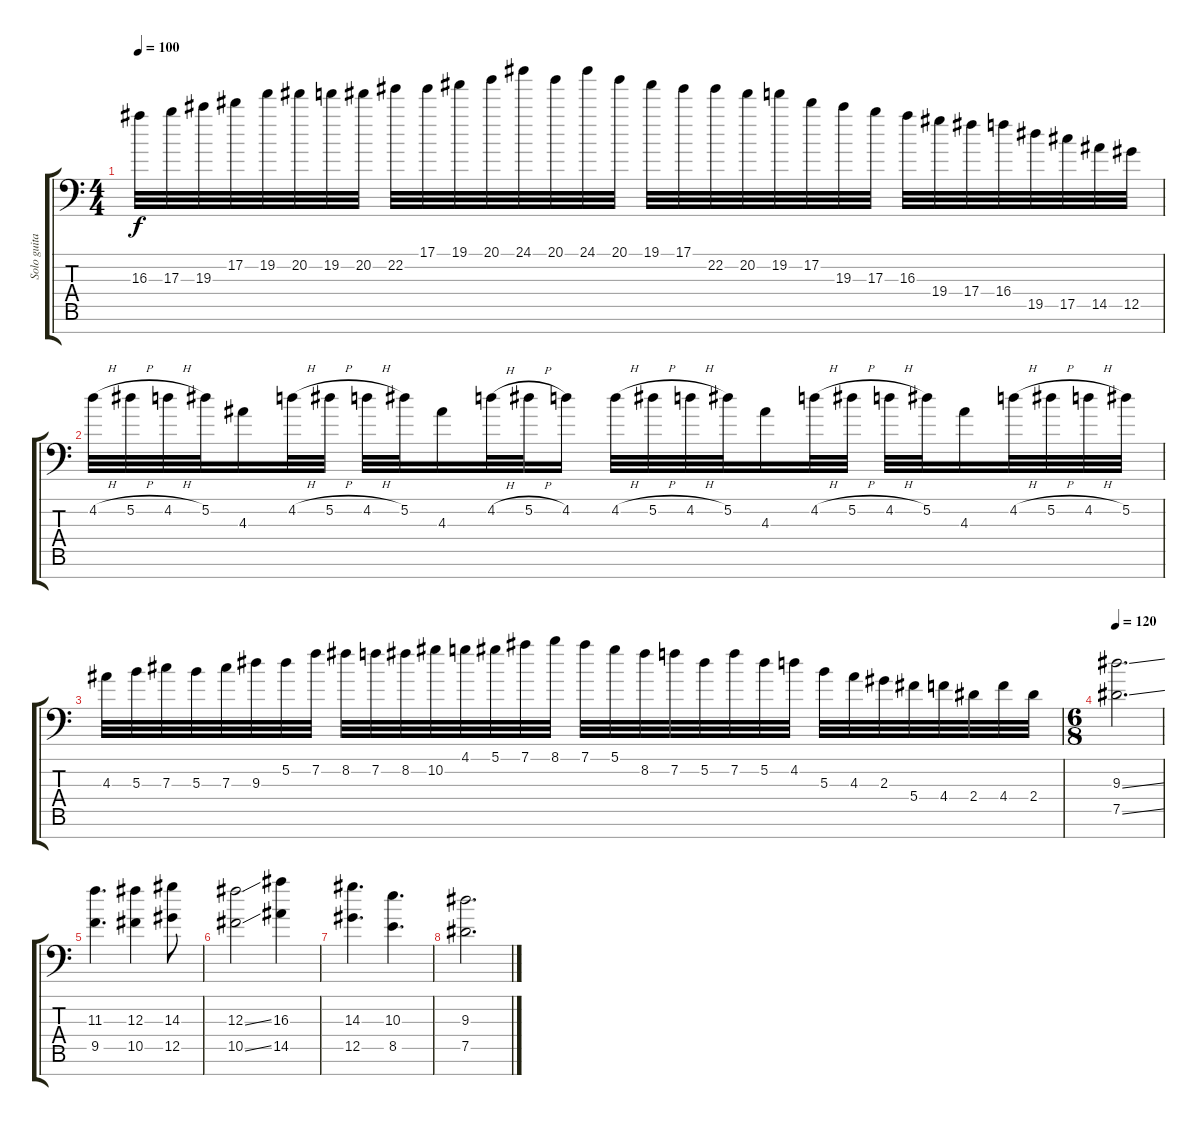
\track ("Solo guitar" "Solo guita") {instrument distortionguitar}
\staff {score tabs}
\tuning (Eb4 Bb3 Gb3 Db3 Ab2 Eb2 Bb1) {hide}
\ts (4 4)
\tempo 100
\clef f4
\ks c
16.3.32{dy f} 17.3.32 19.3.32 17.2.32 19.2.32 20.2.32 19.2.32 20.2.32 22.2.32 17.1.32 19.1.32 20.1.32 24.1.32 20.1.32 24.1.32 20.1.32 19.1.32 17.1.32 22.2.32 20.2.32 19.2.32 17.2.32 19.3.32 17.3.32 16.3.32 19.4.32 17.4.32 16.4.32 19.5.32 17.5.32 14.5.32 12.5.32 |
4.2{h}.32 5.2{h}.32 4.2{h}.32 5.2.32 4.3.16 4.2{h}.32 5.2{h}.32 4.2{h}.32 5.2.32 4.3.16 4.2{h}.32 5.2{h}.32 4.2.16 4.2{h}.32 5.2{h}.32 4.2{h}.32 5.2.32 4.3.16 4.2{h}.32 5.2{h}.32 4.2{h}.32 5.2.32 4.3.16 4.2{h}.32 5.2{h}.32 4.2{h}.32 5.2.32 |
4.3.32 5.3.32 7.3.32 5.3.32 7.3.32 9.3.32 5.2.32 7.2.32 8.2.32 7.2.32 8.2.32 10.2.32 4.1.32 5.1.32 7.1.32 8.1.32 7.1.32 5.1.32 8.2.32 7.2.32 5.2.32 7.2.32 5.2.32 4.2.32 5.3.32 4.3.32 2.3.32 5.4.32 4.4.32 2.4.32 4.4.32 2.4.32 |
\ts (6 8)
\tempo 120
(9.3{ss} 7.5{ss}).2{d} |
(11.3 9.5).4{d} (12.3 10.5).4 (14.3 12.5).8 |
(12.3{ss} 10.5{ss}).2 (16.3 14.5).4 |
(14.3 12.5).4{d} (10.3 8.5).4{d} |
(9.3 7.5).2{d}
